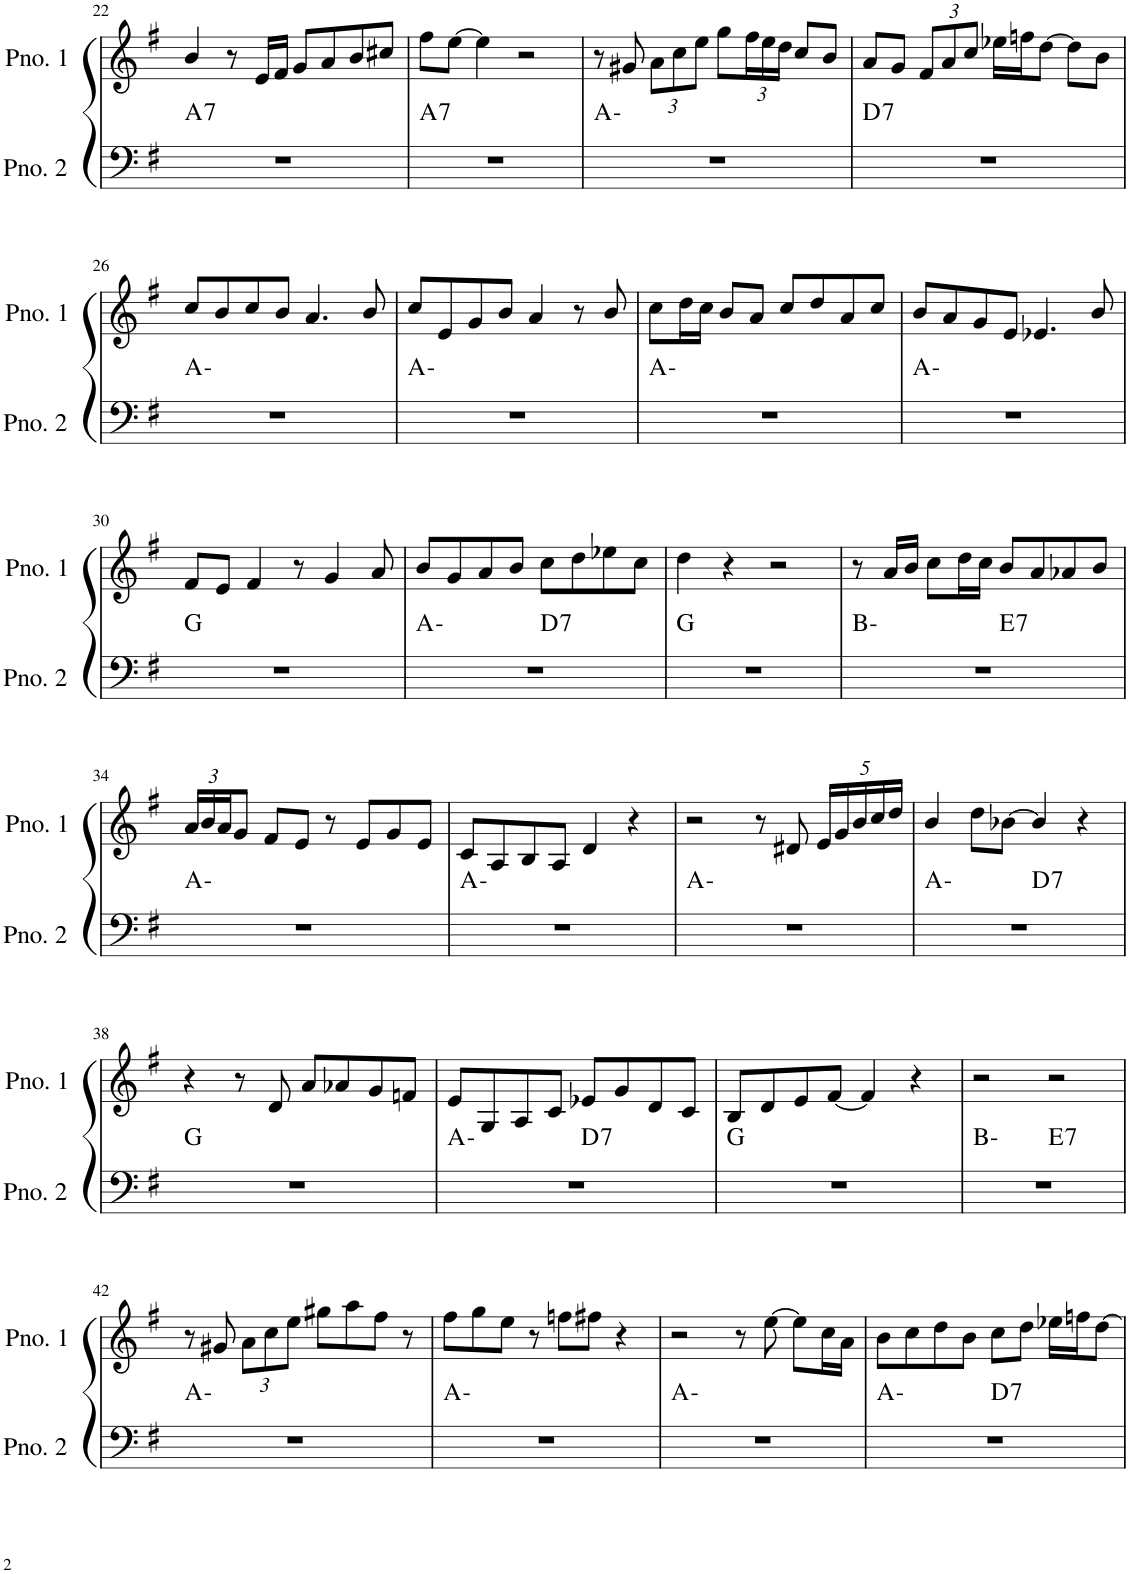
**kern	**harte	**kern
*part2	*part2	*part1
*staff2	*	*staff1
*I"ピアノ 2	*	*I"ピアノ 1
!!LO:PB:g=z
*clefF4	*	*clefG2
*k[f#]	*	*k[f#]
*M4/4	*	*M4/4
=22	=22	=22
!	!LO:H:kt=7	!
1r	A:7	4b/
.	.	8r
.	.	16e/LL
.	.	16f#/JJ
.	.	8g/L
.	.	8a/
.	.	8b/
.	.	8cc#X/J
=23	=23	=23
!	!LO:H:kt=7	!
1r	A:7	8ff#\L
.	.	[8ee\J
.	.	4ee\]
.	.	2r
=24	=24	=24
1r	A:min	8r
.	.	8g#X/
*	*	*Xbrackettup
.	.	12a\L
.	.	12cc\
.	.	12ee\J
.	.	8gg\L
.	.	24ff#\L
.	.	24ee\
.	.	24dd\JJ
.	.	8cc/L
.	.	8b/J
=25	=25	=25
!	!LO:H:kt=7	!
1r	D:7	8a/L
.	.	8g/J
.	.	12f#/L
.	.	12a/
.	.	12cc/J
.	.	16ee-X\LL
.	.	16ffn\J
.	.	[8dd\J
.	.	8dd\L]
.	.	8b\J
!!LO:LB:g=z
=26	=26	=26
1r	A:min	8cc/L
.	.	8b/
.	.	8cc/
.	.	8b/J
.	.	4.a/
.	.	8b/
=27	=27	=27
1r	A:min	8cc/L
.	.	8e/
.	.	8g/
.	.	8b/J
.	.	4a/
.	.	8r
.	.	8b/
=28	=28	=28
1r	A:min	8cc\L
.	.	16dd\L
.	.	16cc\JJ
.	.	8b/L
.	.	8a/J
.	.	8cc/L
.	.	8dd/
.	.	8a/
.	.	8cc/J
=29	=29	=29
1r	A:min	8b/L
.	.	8a/
.	.	8g/
.	.	8e/J
.	.	4.e-X/
.	.	8b/
!!LO:LB:g=z
=30	=30	=30
1r	G:maj	8f#/L
.	.	8e/J
.	.	4f#/
.	.	8r
.	.	4g/
.	.	8a/
=31	=31	=31
*^	*	*
1r	2ryy	A:min	8b/L
.	.	.	8g/
.	.	.	8a/
.	.	.	8b/J
!	!	!LO:H:kt=7	!
.	2ryy	D:7	8cc\L
.	.	.	8dd\
.	.	.	8ee-X\
.	.	.	8cc\J
*v	*v	*	*
=32	=32	=32
1r	G:maj	4dd\
.	.	4r
.	.	2r
=33	=33	=33
*^	*	*
1r	2ryy	B:min	8r
.	.	.	16a/LL
.	.	.	16b/JJ
.	.	.	8cc\L
.	.	.	16dd\L
.	.	.	16cc\JJ
!	!	!LO:H:kt=7	!
.	2ryy	E:7	8b/L
.	.	.	8a/
.	.	.	8a-X/
.	.	.	8b/J
*v	*v	*	*
!!LO:LB:g=z
=34	=34	=34
1r	A:min	24a/LL
.	.	24b/
.	.	24a/J
.	.	8g/J
.	.	8f#/L
.	.	8e/J
.	.	8r
.	.	8e/L
.	.	8g/
.	.	8e/J
=35	=35	=35
1r	A:min	8c/L
.	.	8A/
.	.	8B/
.	.	8A/J
.	.	4d/
.	.	4r
=36	=36	=36
1r	A:min	2r
.	.	8r
.	.	8d#X/
.	.	20e/LL
.	.	20g/
.	.	20b/
.	.	20cc/
.	.	20dd/JJ
=37	=37	=37
*^	*	*
1r	2ryy	A:min	4b/
.	.	.	8dd\L
.	.	.	[8b-X\J
!	!	!LO:H:kt=7	!
.	2ryy	D:7	4b-/]
.	.	.	4r
*v	*v	*	*
!!LO:LB:g=z
=38	=38	=38
1r	G:maj	4r
.	.	8r
.	.	8d/
.	.	8a/L
.	.	8a-X/
.	.	8g/
.	.	8fn/J
=39	=39	=39
*^	*	*
1r	2ryy	A:min	8e/L
.	.	.	8G/
.	.	.	8A/
.	.	.	8c/J
!	!	!LO:H:kt=7	!
.	2ryy	D:7	8e-X/L
.	.	.	8g/
.	.	.	8d/
.	.	.	8c/J
*v	*v	*	*
=40	=40	=40
1r	G:maj	8B/L
.	.	8d/
.	.	8e/
.	.	[8f#/J
.	.	4f#/]
.	.	4r
=41	=41	=41
*^	*	*
1r	2ryy	B:min	2r
!	!	!LO:H:kt=7	!
.	2ryy	E:7	2r
*v	*v	*	*
!!LO:LB:g=z
=42	=42	=42
1r	A:min	8r
.	.	8g#X/
.	.	12a\L
.	.	12cc\
.	.	12ee\J
.	.	8gg#X\L
.	.	8aa\
.	.	8ff#\J
.	.	8r
=43	=43	=43
1r	A:min	8ff#\L
.	.	8gg\
.	.	8ee\J
.	.	8r
.	.	8ffn\L
.	.	8ff#X\J
.	.	4r
=44	=44	=44
1r	A:min	2r
.	.	8r
.	.	[8ee\
.	.	8ee\L]
.	.	16cc\L
.	.	16a\JJ
=45	=45	=45
*^	*	*
1r	2ryy	A:min	8b\L
.	.	.	8cc\
.	.	.	8dd\
.	.	.	8b\J
!	!	!LO:H:kt=7	!
.	2ryy	D:7	8cc\L
.	.	.	8dd\J
.	.	.	16ee-X\LL
.	.	.	16ffn\J
.	.	.	[8dd\J
*v	*v	*	*
=	=	=
*-	*-	*-
